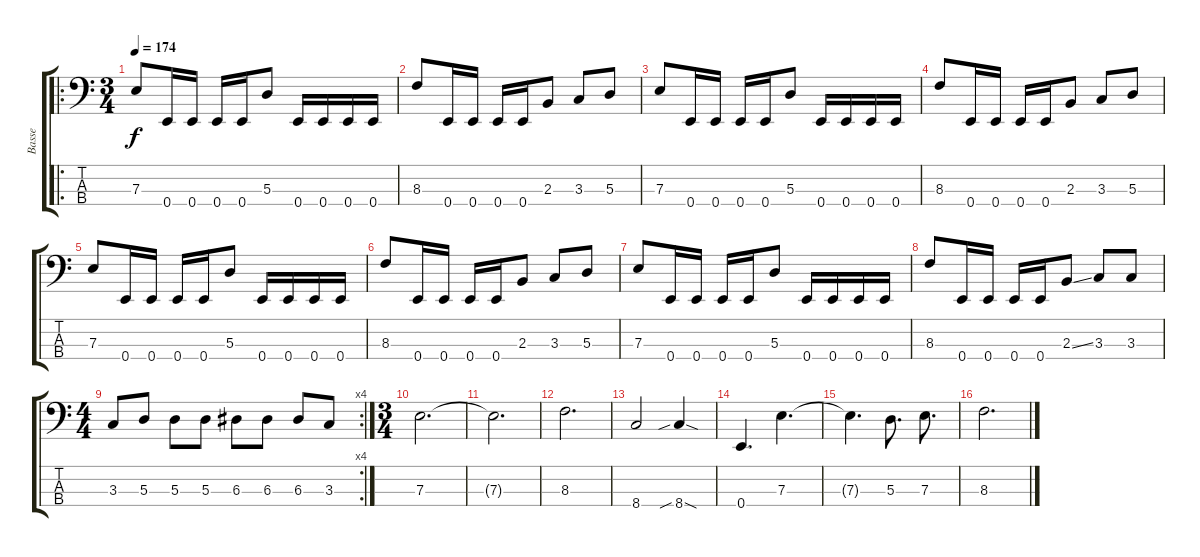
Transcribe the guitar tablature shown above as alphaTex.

\track ("Basse" "Basse") {instrument electricbassfinger}
\staff {score tabs}
\tuning (G2 D2 A1 E1) {hide}
\ro
\ts (3 4)
\tempo 174
\clef f4
\ks c
7.3.8{dy f} 0.4.16 0.4.16 0.4.16 0.4.16 5.3.8 0.4.16 0.4.16 0.4.16 0.4.16 |
8.3.8 0.4.16 0.4.16 0.4.16 0.4.16 2.3.8 3.3.8 5.3.8 |
7.3.8 0.4.16 0.4.16 0.4.16 0.4.16 5.3.8 0.4.16 0.4.16 0.4.16 0.4.16 |
8.3.8 0.4.16 0.4.16 0.4.16 0.4.16 2.3.8 3.3.8 5.3.8 |
7.3.8 0.4.16 0.4.16 0.4.16 0.4.16 5.3.8 0.4.16 0.4.16 0.4.16 0.4.16 |
8.3.8 0.4.16 0.4.16 0.4.16 0.4.16 2.3.8 3.3.8 5.3.8 |
7.3.8 0.4.16 0.4.16 0.4.16 0.4.16 5.3.8 0.4.16 0.4.16 0.4.16 0.4.16 |
8.3.8 0.4.16 0.4.16 0.4.16 0.4.16 2.3{ss}.8 3.3.8 3.3.8 |
\rc 4
\ts (4 4)
3.3.8 5.3.8 5.3.8 5.3.8 6.3.8 6.3.8 6.3.8 3.3.8 |
\ts (3 4)
7.3.2{d} |
7.3{t}.2{d} |
8.3.2{d} |
8.4.2 8.4{sib sod}.4 |
0.4.4{d} 7.3.4{d} |
7.3{t}.4{d} 5.3.8{d} 7.3.8{d} |
8.3.2{d}
